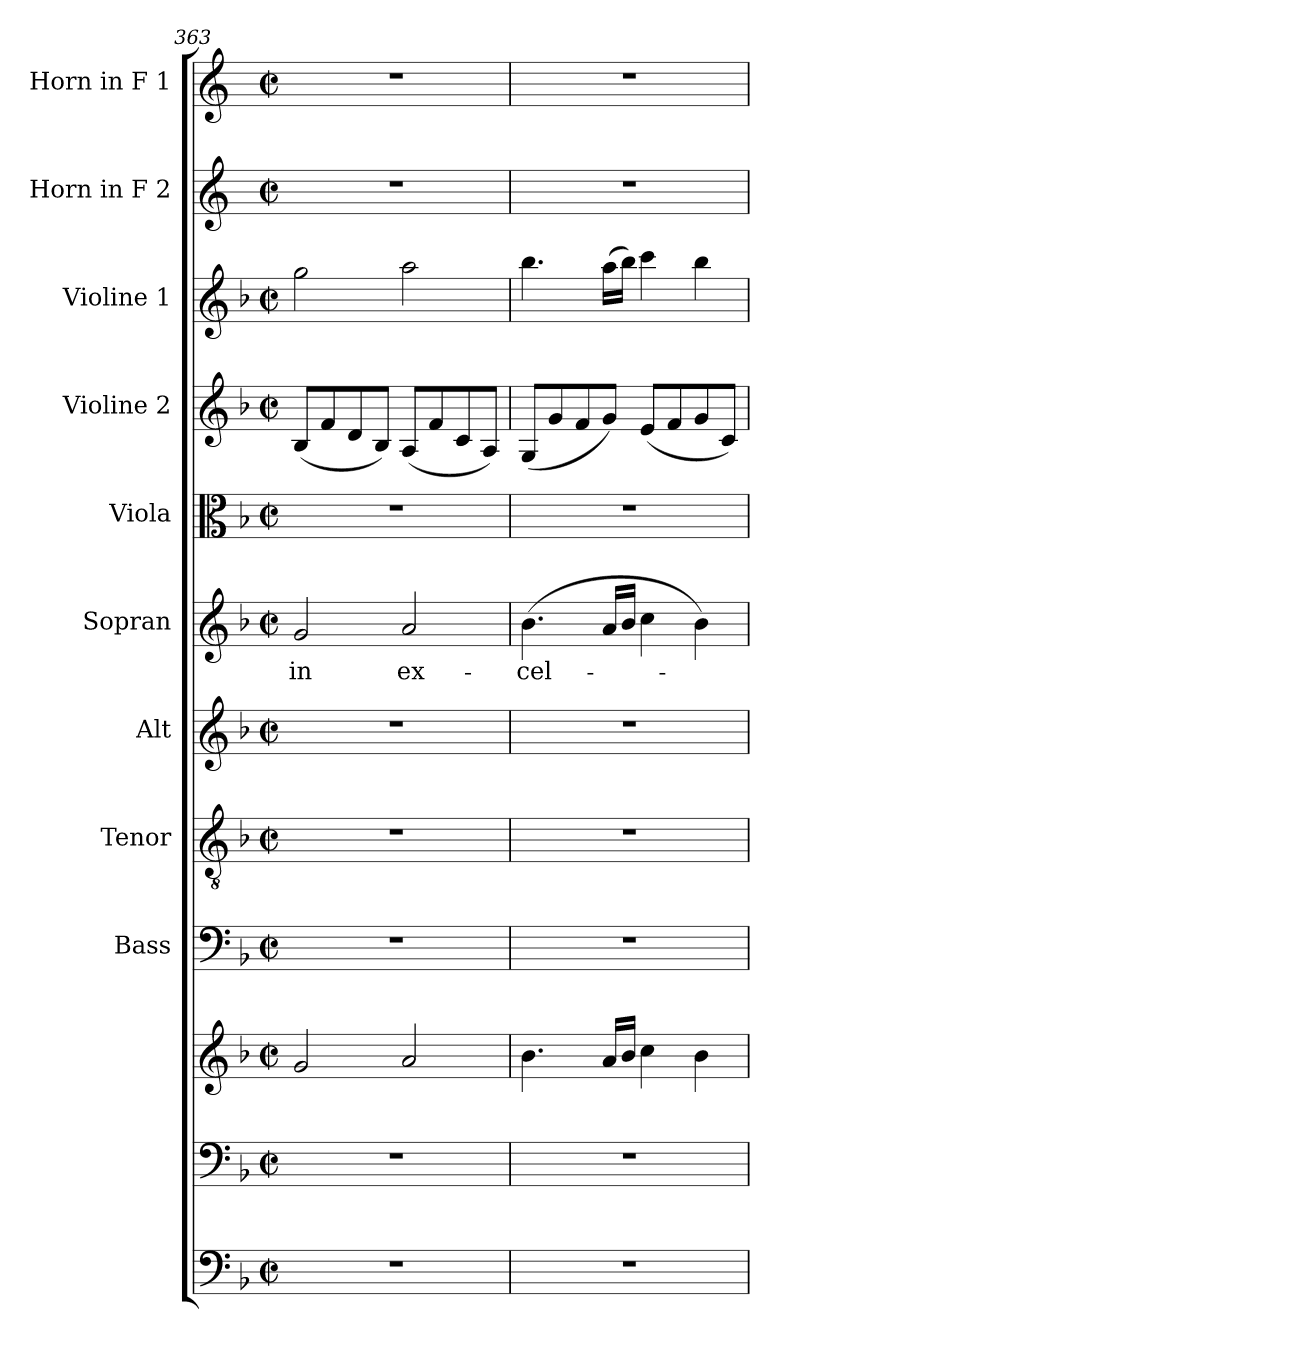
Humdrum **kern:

**kern	**kern	**kern	**kern	**kern	**kern	**kern	**text	**kern	**kern	**kern	**kern	**kern
*part11	*part10	*part10	*part9	*part8	*part7	*part6	*part6	*part5	*part4	*part3	*part2	*part1
*staff12	*staff11	*staff10	*staff9	*staff8	*staff7	*staff6	*staff6	*staff5	*staff4	*staff3	*staff2	*staff1
*	*	*	*I"Bass	*I"Tenor	*I"Alt	*I"Sopran	*	*I"Viola	*I"Violine 2	*I"Violine 1	*I"Horn in F 2	*I"Horn in F 1
*	*	*	*I'B.	*I'T.	*I'A.	*I'S.	*	*I'Vla.	*I'Vl. 2	*I'Vl. 1	*	*
*clefF4	*clefF4	*clefG2	*clefF4	*clefGv2	*clefG2	*clefG2	*	*clefC3	*clefG2	*clefG2	*clefG2	*clefG2
*ITrd7c12	*	*	*	*	*	*	*	*	*	*	*ITrd4c7	*ITrd4c7
*k[b-]	*k[b-]	*k[b-]	*k[b-]	*k[b-]	*k[b-]	*k[b-]	*	*k[b-]	*k[b-]	*k[b-]	*k[b-]	*k[b-]
*F:	*F:	*F:	*F:	*F:	*F:	*F:	*	*F:	*F:	*F:	*F:	*F:
*M2/2	*M2/2	*M2/2	*M2/2	*M2/2	*M2/2	*M2/2	*	*M2/2	*M2/2	*M2/2	*M2/2	*M2/2
*met(c|)	*met(c|)	*met(c|)	*met(c|)	*met(c|)	*met(c|)	*met(c|)	*	*met(c|)	*met(c|)	*met(c|)	*met(c|)	*met(c|)
=363	=363	=363	=363	=363	=363	=363	=363	=363	=363	=363	=363	=363
!	!	!	!	!	!	!	!LO:LY:b	!	!	!	!	!
1r	1r	2g/	1r	1r	1r	2g/	in	1r	(<8B-/L	2gg\	1r	1r
.	.	.	.	.	.	.	.	.	8f/	.	.	.
.	.	.	.	.	.	.	.	.	8d/	.	.	.
.	.	.	.	.	.	.	.	.	8B-/J)	.	.	.
!	!	!	!	!	!	!	!LO:LY:b	!	!	!	!	!
.	.	2a/	.	.	.	2a/	ex-	.	(<8A/L	2aa\	.	.
.	.	.	.	.	.	.	.	.	8f/	.	.	.
.	.	.	.	.	.	.	.	.	8c/	.	.	.
.	.	.	.	.	.	.	.	.	8A/J)	.	.	.
=364	=364	=364	=364	=364	=364	=364	=364	=364	=364	=364	=364	=364
!	!	!	!	!	!	!	!LO:LY:b	!	!	!	!	!
1r	1r	4.b-\	1r	1r	1r	(>4.b-\	-cel-	1r	(<8G/L	4.bb-\	1r	1r
.	.	.	.	.	.	.	.	.	8g/	.	.	.
.	.	.	.	.	.	.	.	.	8f/	.	.	.
.	.	16a/LL	.	.	.	16a/LL	.	.	8g/J)	(>16aa\LL	.	.
.	.	16b-/JJ	.	.	.	16b-/JJ	.	.	.	16bb-\JJ)	.	.
.	.	4cc\	.	.	.	4cc\	.	.	(<8e/L	4ccc\	.	.
.	.	.	.	.	.	.	.	.	8f/	.	.	.
.	.	4b-\	.	.	.	4b-\)	.	.	8g/	4bb-\	.	.
.	.	.	.	.	.	.	.	.	8c/J)	.	.	.
=	=	=	=	=	=	=	=	=	=	=	=	=
*-	*-	*-	*-	*-	*-	*-	*-	*-	*-	*-	*-	*-
